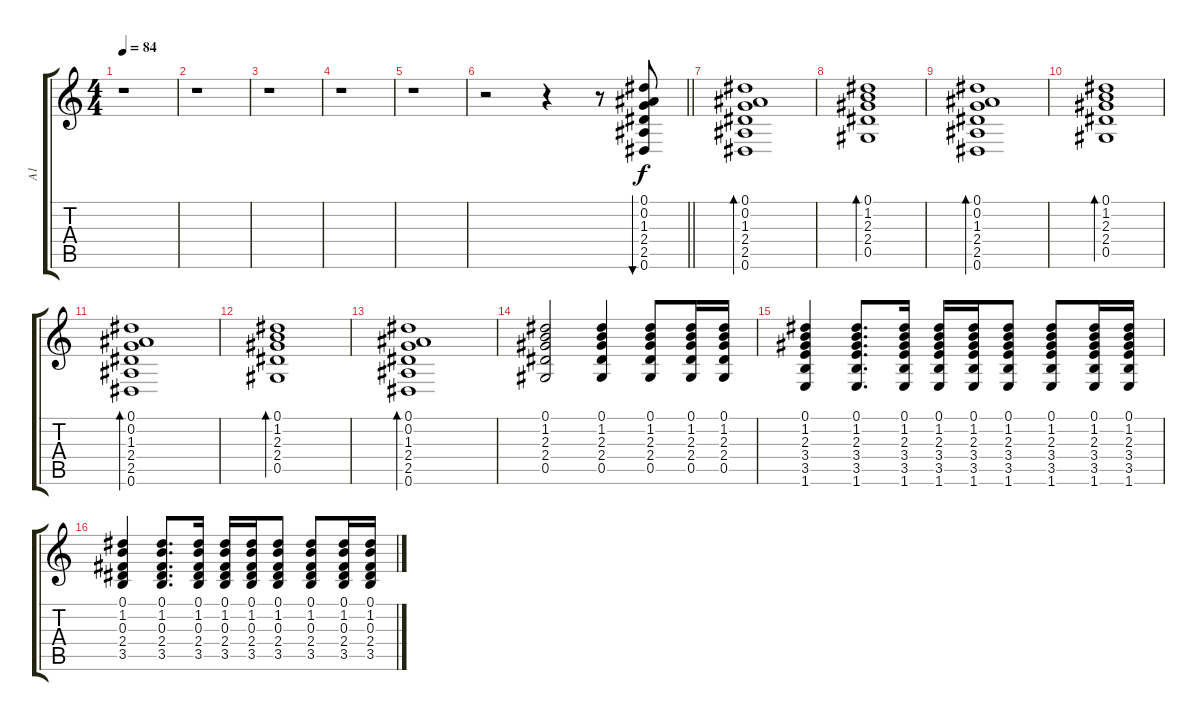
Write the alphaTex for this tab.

\track ("A1" "A1") {instrument acousticguitarsteel}
\staff {score tabs}
\tuning (Eb4 Bb3 Gb3 Db3 Ab2 Eb2) {hide}
\ts (4 4)
\tempo 84
\clef g2
\ks c
r.1{dy f} |
r.1 |
r.1 |
r.1 |
r.1 |
\barLineRight lightlight
r.2 r.4 r.8 (0.1 0.2 1.3 2.4 2.5 0.6).8{bu 30} |
\section ("" " ")
(0.1 0.2 1.3 2.4 2.5 0.6).1{bd 30} |
(0.1 1.2 2.3 2.4 0.5).1{bd 30} |
(0.1 0.2 1.3 2.4 2.5 0.6).1{bd 30} |
(0.1 1.2 2.3 2.4 0.5).1{bd 30} |
(0.1 0.2 1.3 2.4 2.5 0.6).1{bd 30} |
(0.1 1.2 2.3 2.4 0.5).1{bd 30} |
(0.1 0.2 1.3 2.4 2.5 0.6).1{bd 30} |
(0.1 1.2 2.3 2.4 0.5).2 (0.1 1.2 2.3 2.4 0.5).4 (0.1 1.2 2.3 2.4 0.5).8 (0.1 1.2 2.3 2.4 0.5).16 (0.1 1.2 2.3 2.4 0.5).16 |
(0.1 1.2 2.3 3.4 3.5 1.6).4 (0.1 1.2 2.3 3.4 3.5 1.6).8{d} (0.1 1.2 2.3 3.4 3.5 1.6).16 (0.1 1.2 2.3 3.4 3.5 1.6).16 (0.1 1.2 2.3 3.4 3.5 1.6).16 (0.1 1.2 2.3 3.4 3.5 1.6).8 (0.1 1.2 2.3 3.4 3.5 1.6).8 (0.1 1.2 2.3 3.4 3.5 1.6).16 (0.1 1.2 2.3 3.4 3.5 1.6).16 |
(0.1 1.2 0.3 2.4 3.5).4 (0.1 1.2 0.3 2.4 3.5).8{d} (0.1 1.2 0.3 2.4 3.5).16 (0.1 1.2 0.3 2.4 3.5).16 (0.1 1.2 0.3 2.4 3.5).16 (0.1 1.2 0.3 2.4 3.5).8 (0.1 1.2 0.3 2.4 3.5).8 (0.1 1.2 0.3 2.4 3.5).16 (0.1 1.2 0.3 2.4 3.5).16
